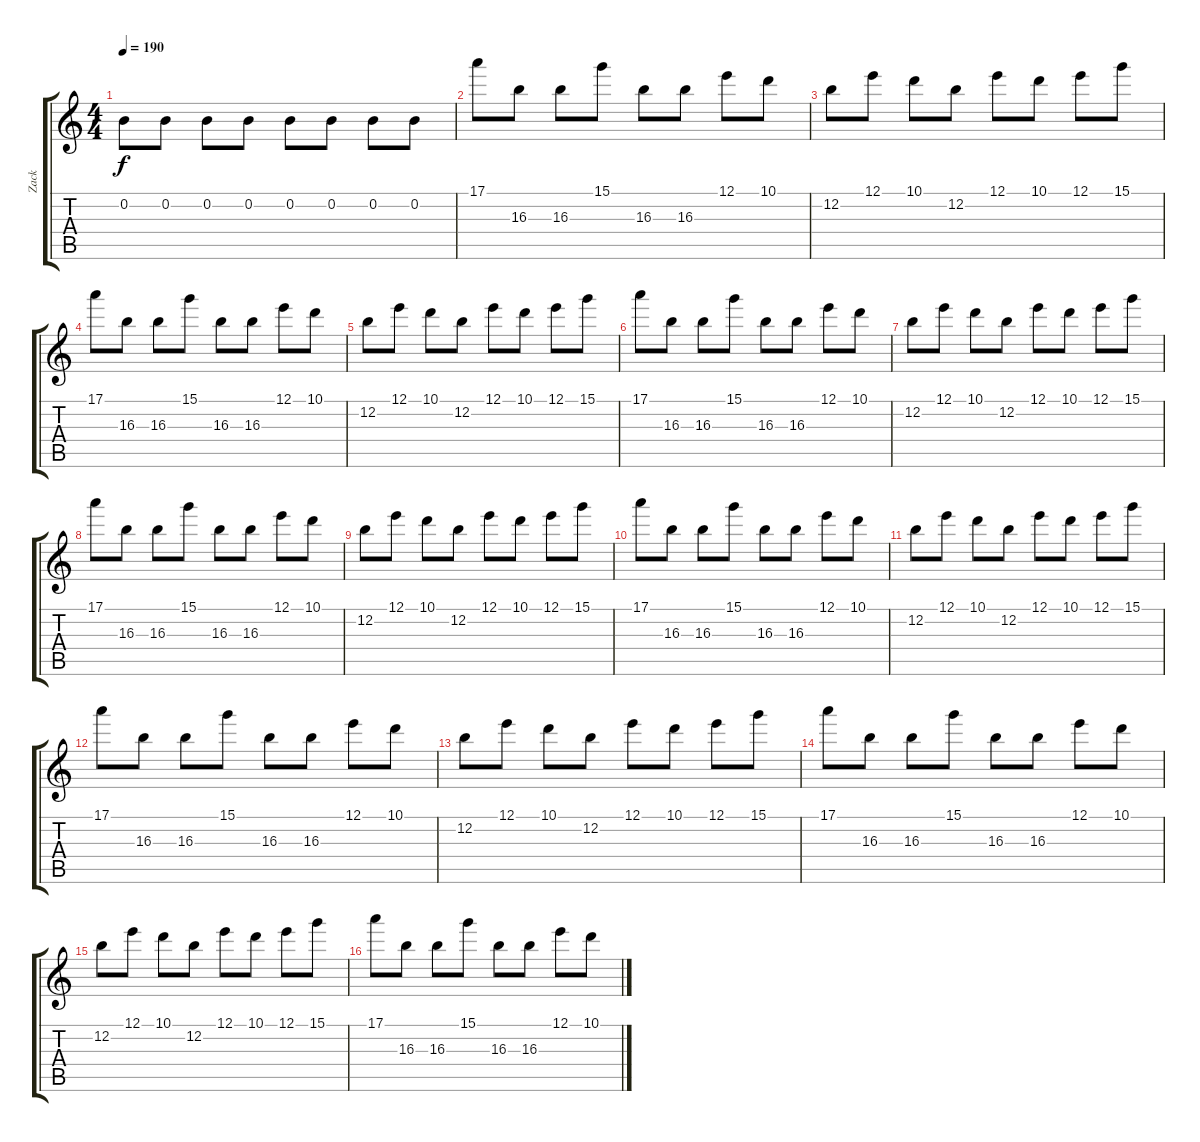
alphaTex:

\track ("Zack" "Zack") {instrument acousticguitarsteel}
\staff {score tabs}
\tuning (E4 B3 G3 D3 A2 E2) {hide}
\ts (4 4)
\tempo 190
\clef g2
\ks c
0.2.8{dy f} 0.2.8 0.2.8 0.2.8 0.2.8 0.2.8 0.2.8 0.2.8 |
17.1.8 16.3.8 16.3.8 15.1.8 16.3.8 16.3.8 12.1.8 10.1.8 |
12.2.8 12.1.8 10.1.8 12.2.8 12.1.8 10.1.8 12.1.8 15.1.8 |
17.1.8 16.3.8 16.3.8 15.1.8 16.3.8 16.3.8 12.1.8 10.1.8 |
12.2.8 12.1.8 10.1.8 12.2.8 12.1.8 10.1.8 12.1.8 15.1.8 |
17.1.8 16.3.8 16.3.8 15.1.8 16.3.8 16.3.8 12.1.8 10.1.8 |
12.2.8 12.1.8 10.1.8 12.2.8 12.1.8 10.1.8 12.1.8 15.1.8 |
17.1.8 16.3.8 16.3.8 15.1.8 16.3.8 16.3.8 12.1.8 10.1.8 |
12.2.8 12.1.8 10.1.8 12.2.8 12.1.8 10.1.8 12.1.8 15.1.8 |
17.1.8 16.3.8 16.3.8 15.1.8 16.3.8 16.3.8 12.1.8 10.1.8 |
12.2.8 12.1.8 10.1.8 12.2.8 12.1.8 10.1.8 12.1.8 15.1.8 |
17.1.8 16.3.8 16.3.8 15.1.8 16.3.8 16.3.8 12.1.8 10.1.8 |
12.2.8 12.1.8 10.1.8 12.2.8 12.1.8 10.1.8 12.1.8 15.1.8 |
17.1.8 16.3.8 16.3.8 15.1.8 16.3.8 16.3.8 12.1.8 10.1.8 |
12.2.8 12.1.8 10.1.8 12.2.8 12.1.8 10.1.8 12.1.8 15.1.8 |
17.1.8 16.3.8 16.3.8 15.1.8 16.3.8 16.3.8 12.1.8 10.1.8
